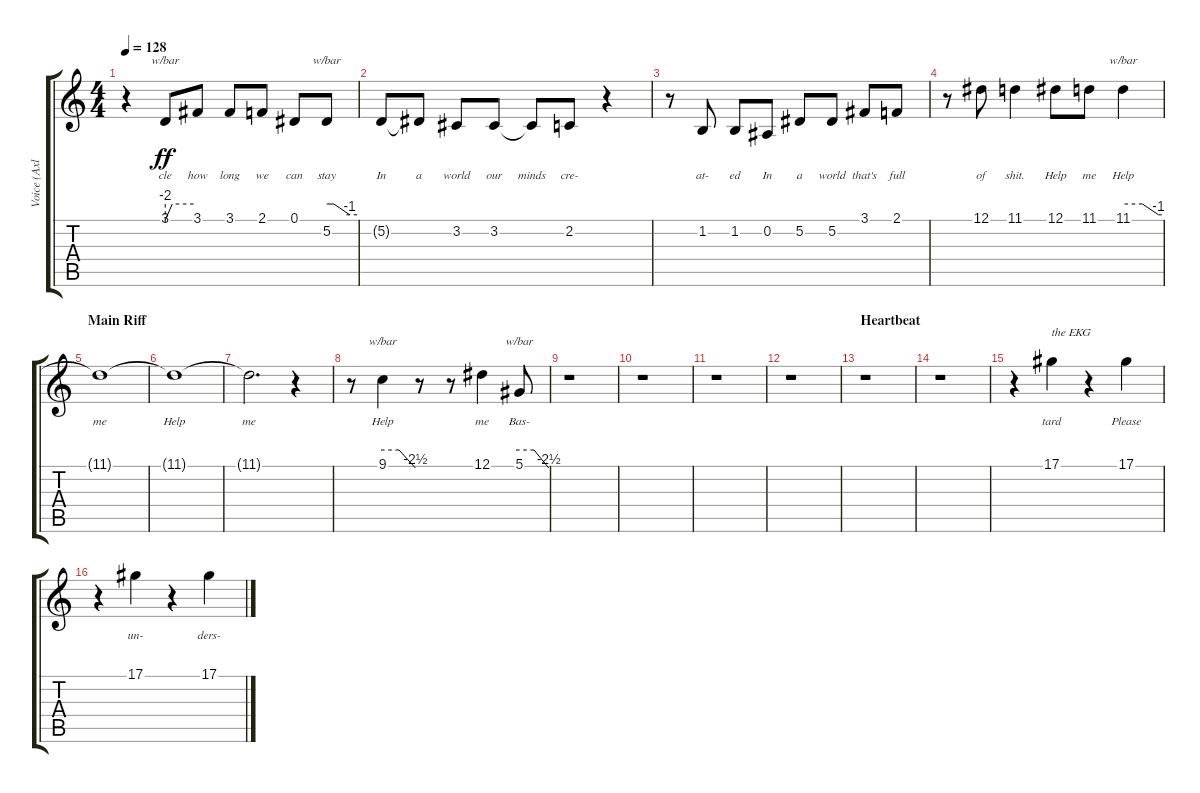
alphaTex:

\track ("Voice (Axl)" "Voice (Axl") {instrument lead2sawtooth}
\staff {score tabs}
\tuning (Eb4 Bb3 Gb3 Db3 Ab2 Eb2) {hide}
\ts (4 4)
\tempo 128
\clef g2
\ks c
r.4{dy ff} 3.1.8{tbe (custom default 0 -8 15 0 60 0) lyrics (0 "cle") lyrics (1 "") lyrics (2 "") lyrics (3 "") lyrics (4 "")} 3.1.8{lyrics (0 "how") lyrics (1 "") lyrics (2 "") lyrics (3 "") lyrics (4 "")} 3.1.8{lyrics (0 "long") lyrics (1 "") lyrics (2 "") lyrics (3 "") lyrics (4 "")} 2.1.8{lyrics (0 "we") lyrics (1 "") lyrics (2 "") lyrics (3 "") lyrics (4 "")} 0.1.8{lyrics (0 "can") lyrics (1 "") lyrics (2 "") lyrics (3 "") lyrics (4 "")} 5.2.8{tbe (custom default 0 0 14 0 45 -4 60 -4) lyrics (0 "stay") lyrics (1 "") lyrics (2 "") lyrics (3 "") lyrics (4 "")} |
5.2{t}.8{lyrics (0 "In") lyrics (1 "") lyrics (2 "") lyrics (3 "") lyrics (4 "")} 5.2{t}.8{lyrics (0 "a") lyrics (1 "") lyrics (2 "") lyrics (3 "") lyrics (4 "")} 3.2.8{lyrics (0 "world") lyrics (1 "") lyrics (2 "") lyrics (3 "") lyrics (4 "")} 3.2.8{lyrics (0 "our") lyrics (1 "") lyrics (2 "") lyrics (3 "") lyrics (4 "")} 3.2{t}.8{lyrics (0 "minds") lyrics (1 "") lyrics (2 "") lyrics (3 "") lyrics (4 "")} 2.2.8{lyrics (0 "cre-") lyrics (1 "") lyrics (2 "") lyrics (3 "") lyrics (4 "")} r.4 |
r.8 1.2.8{lyrics (0 "at-") lyrics (1 "") lyrics (2 "") lyrics (3 "") lyrics (4 "")} 1.2.8{lyrics (0 "ed") lyrics (1 "") lyrics (2 "") lyrics (3 "") lyrics (4 "")} 0.2.8{lyrics (0 "In") lyrics (1 "") lyrics (2 "") lyrics (3 "") lyrics (4 "")} 5.2.8{lyrics (0 "a") lyrics (1 "") lyrics (2 "") lyrics (3 "") lyrics (4 "")} 5.2.8{lyrics (0 "world") lyrics (1 "") lyrics (2 "") lyrics (3 "") lyrics (4 "")} 3.1.8{lyrics (0 "that's") lyrics (1 "") lyrics (2 "") lyrics (3 "") lyrics (4 "")} 2.1.8{lyrics (0 "full") lyrics (1 "") lyrics (2 "") lyrics (3 "") lyrics (4 "")} |
r.8 12.1.8{lyrics (0 "of") lyrics (1 "") lyrics (2 "") lyrics (3 "") lyrics (4 "")} 11.1.4{lyrics (0 "shit.") lyrics (1 "") lyrics (2 "") lyrics (3 "") lyrics (4 "")} 12.1.8{lyrics (0 "Help") lyrics (1 "") lyrics (2 "") lyrics (3 "") lyrics (4 "")} 11.1.8{lyrics (0 "me") lyrics (1 "") lyrics (2 "") lyrics (3 "") lyrics (4 "")} 11.1.4{tbe (custom default 0 0 30 0 55 -4 60 -4) lyrics (0 "Help") lyrics (1 "") lyrics (2 "") lyrics (3 "") lyrics (4 "")} |
\section ("" "Main Riff")
11.1{t}.1{lyrics (0 "me") lyrics (1 "") lyrics (2 "") lyrics (3 "") lyrics (4 "")} |
11.1{t}.1{lyrics (0 "Help") lyrics (1 "") lyrics (2 "") lyrics (3 "") lyrics (4 "")} |
11.1{t}.2{d lyrics (0 "me") lyrics (1 "") lyrics (2 "") lyrics (3 "") lyrics (4 "")} r.4 |
r.8 9.1.4{tbe (custom default 0 0 30 0 60 -10) lyrics (0 "Help") lyrics (1 "") lyrics (2 "") lyrics (3 "") lyrics (4 "")} r.8 r.8 12.1.4{lyrics (0 "me") lyrics (1 "") lyrics (2 "") lyrics (3 "") lyrics (4 "")} 5.1.8{tbe (custom default 0 0 30 0 60 -10) lyrics (0 "Bas-") lyrics (1 "") lyrics (2 "") lyrics (3 "") lyrics (4 "")} |
r.1 |
r.1 |
r.1 |
r.1 |
\section ("" "Heartbeat")
r.1 |
r.1 |
r.4 17.1.4{txt "the EKG" lyrics (0 "tard") lyrics (1 "") lyrics (2 "") lyrics (3 "") lyrics (4 "")} r.4 17.1.4{lyrics (0 "Please") lyrics (1 "") lyrics (2 "") lyrics (3 "") lyrics (4 "")} |
r.4 17.1.4{lyrics (0 "un-") lyrics (1 "") lyrics (2 "") lyrics (3 "") lyrics (4 "")} r.4 17.1.4{lyrics (0 "ders-") lyrics (1 "") lyrics (2 "") lyrics (3 "") lyrics (4 "")}
